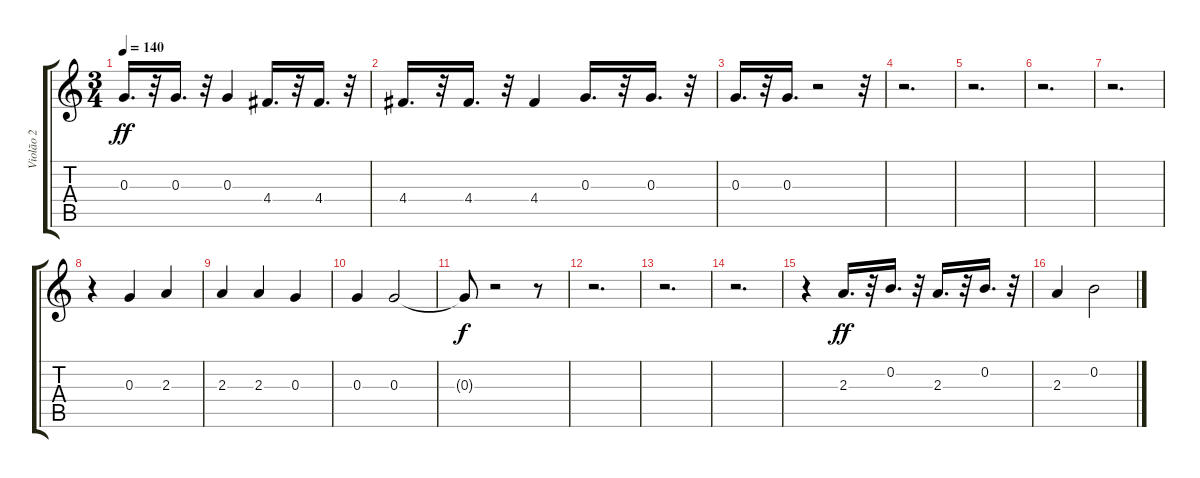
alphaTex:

\track ("Violão 2" "Violão 2") {instrument acousticguitarsteel}
\staff {score tabs}
\tuning (E4 B3 G3 D3 A2 E2) {hide}
\ts (3 4)
\tempo 140
\clef g2
\ks c
0.3.16{d dy ff} r.32 0.3.16{d} r.32 0.3.4 4.4.16{d} r.32 4.4.16{d} r.32 |
4.4.16{d} r.32 4.4.16{d} r.32 4.4.4 0.3.16{d} r.32 0.3.16{d} r.32 |
0.3.16{d} r.32 0.3.16{d} r.2 r.32 |
r.2{d} |
r.2{d} |
r.2{d} |
r.2{d} |
r.4 0.3.4 2.3.4 |
2.3.4 2.3.4 0.3.4 |
0.3.4 0.3.2 |
0.3{t}.8{dy f} r.2 r.8 |
r.2{d} |
r.2{d} |
r.2{d} |
r.4 2.3.16{d dy ff} r.32 0.2.16{d} r.32 2.3.16{d} r.32 0.2.16{d} r.32 |
2.3.4 0.2.2
